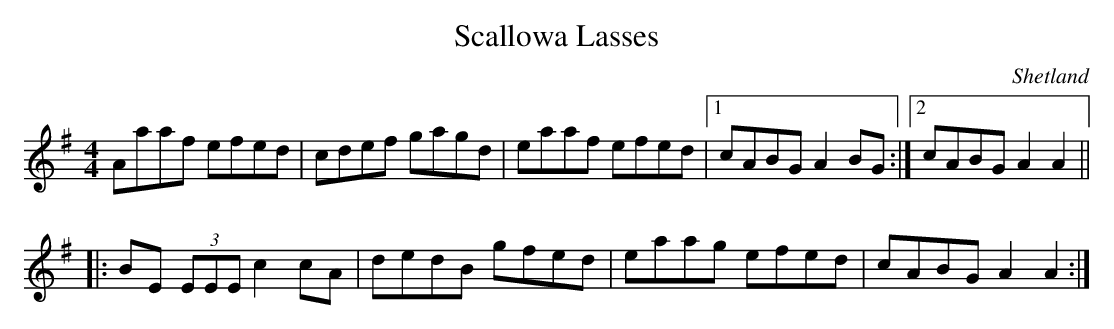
X:1
T:Scallowa Lasses
M:4/4
O:Shetland
K:A dorian
Aaaf efed | cdef gagd | eaaf efed \
|1 cABG A2BG :|2 cABG A2A2 ||
|:BE (3EEE c2cA | dedB gfed | \
eaag efed | cABG A2A2 :|
